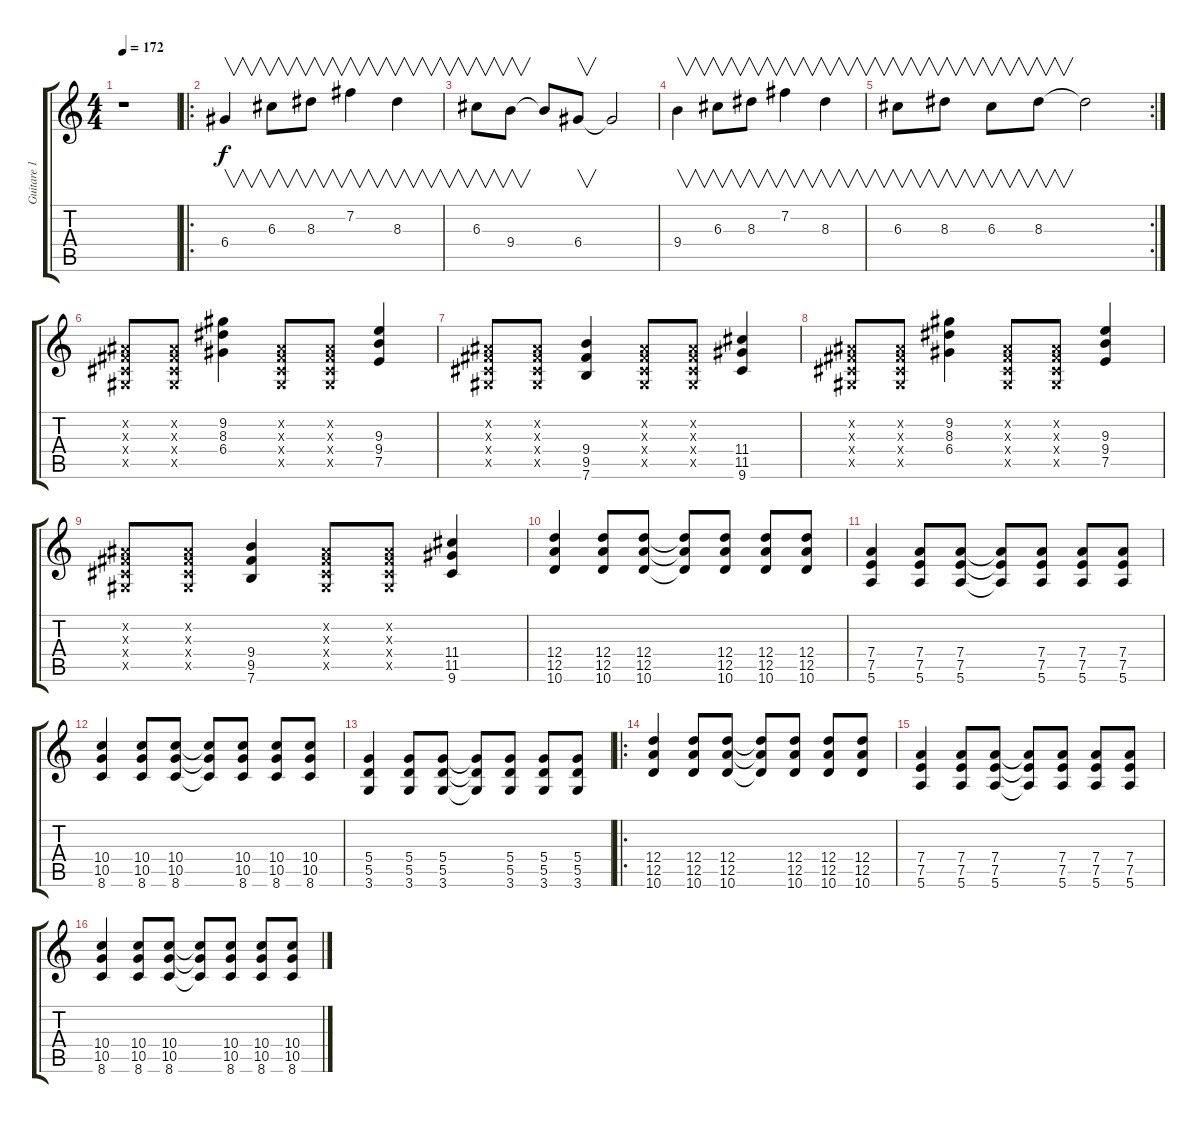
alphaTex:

\track ("Guitare 1" "Guitare 1") {instrument electricguitarclean}
\staff {score tabs}
\tuning (E4 B3 G3 D3 A2 E2) {hide}
\ts (4 4)
\tempo 172
\clef g2
\ks c
r.1{dy f} |
\ro
6.4.4{v} 6.3.8{v} 8.3.8{v} 7.2.4{v} 8.3.4{v} |
6.3.8{v} 9.4.8{v} 9.4{t}.8 6.4.8{v} 6.4{t}.2 |
9.4.4{v} 6.3.8{v} 8.3.8{v} 7.2.4{v} 8.3.4{v} |
\rc 2
6.3.8{v} 8.3.8{v} 6.3.8{v} 8.3.8{v} 8.3{t}.2 |
(-1.2{x} -1.3{x} -1.4{x} -1.5{x}).8 (-1.2{x} -1.3{x} -1.4{x} -1.5{x}).8 (9.2 8.3 6.4).4 (-1.2{x} -1.3{x} -1.4{x} -1.5{x}).8 (-1.2{x} -1.3{x} -1.4{x} -1.5{x}).8 (9.3 9.4 7.5).4 |
(-1.2{x} -1.3{x} -1.4{x} -1.5{x}).8 (-1.2{x} -1.3{x} -1.4{x} -1.5{x}).8 (9.4 9.5 7.6).4 (-1.2{x} -1.3{x} -1.4{x} -1.5{x}).8 (-1.2{x} -1.3{x} -1.4{x} -1.5{x}).8 (11.4 11.5 9.6).4 |
(-1.2{x} -1.3{x} -1.4{x} -1.5{x}).8 (-1.2{x} -1.3{x} -1.4{x} -1.5{x}).8 (9.2 8.3 6.4).4 (-1.2{x} -1.3{x} -1.4{x} -1.5{x}).8 (-1.2{x} -1.3{x} -1.4{x} -1.5{x}).8 (9.3 9.4 7.5).4 |
(-1.2{x} -1.3{x} -1.4{x} -1.5{x}).8 (-1.2{x} -1.3{x} -1.4{x} -1.5{x}).8 (9.4 9.5 7.6).4 (-1.2{x} -1.3{x} -1.4{x} -1.5{x}).8 (-1.2{x} -1.3{x} -1.4{x} -1.5{x}).8 (11.4 11.5 9.6).4 |
(12.4 12.5 10.6).4 (12.4 12.5 10.6).8 (12.4 12.5 10.6).8 (12.4{t} 12.5{t} 10.6{t}).8 (12.4 12.5 10.6).8 (12.4 12.5 10.6).8 (12.4 12.5 10.6).8 |
(7.4 7.5 5.6).4 (7.4 7.5 5.6).8 (7.4 7.5 5.6).8 (7.4{t} 7.5{t} 5.6{t}).8 (7.4 7.5 5.6).8 (7.4 7.5 5.6).8 (7.4 7.5 5.6).8 |
(10.4 10.5 8.6).4 (10.4 10.5 8.6).8 (10.4 10.5 8.6).8 (10.4{t} 10.5{t} 8.6{t}).8 (10.4 10.5 8.6).8 (10.4 10.5 8.6).8 (10.4 10.5 8.6).8 |
(5.4 5.5 3.6).4 (5.4 5.5 3.6).8 (5.4 5.5 3.6).8 (5.4{t} 5.5{t} 3.6{t}).8 (5.4 5.5 3.6).8 (5.4 5.5 3.6).8 (5.4 5.5 3.6).8 |
\ro
(12.4 12.5 10.6).4 (12.4 12.5 10.6).8 (12.4 12.5 10.6).8 (12.4{t} 12.5{t} 10.6{t}).8 (12.4 12.5 10.6).8 (12.4 12.5 10.6).8 (12.4 12.5 10.6).8 |
(7.4 7.5 5.6).4 (7.4 7.5 5.6).8 (7.4 7.5 5.6).8 (7.4{t} 7.5{t} 5.6{t}).8 (7.4 7.5 5.6).8 (7.4 7.5 5.6).8 (7.4 7.5 5.6).8 |
(10.4 10.5 8.6).4 (10.4 10.5 8.6).8 (10.4 10.5 8.6).8 (10.4{t} 10.5{t} 8.6{t}).8 (10.4 10.5 8.6).8 (10.4 10.5 8.6).8 (10.4 10.5 8.6).8
